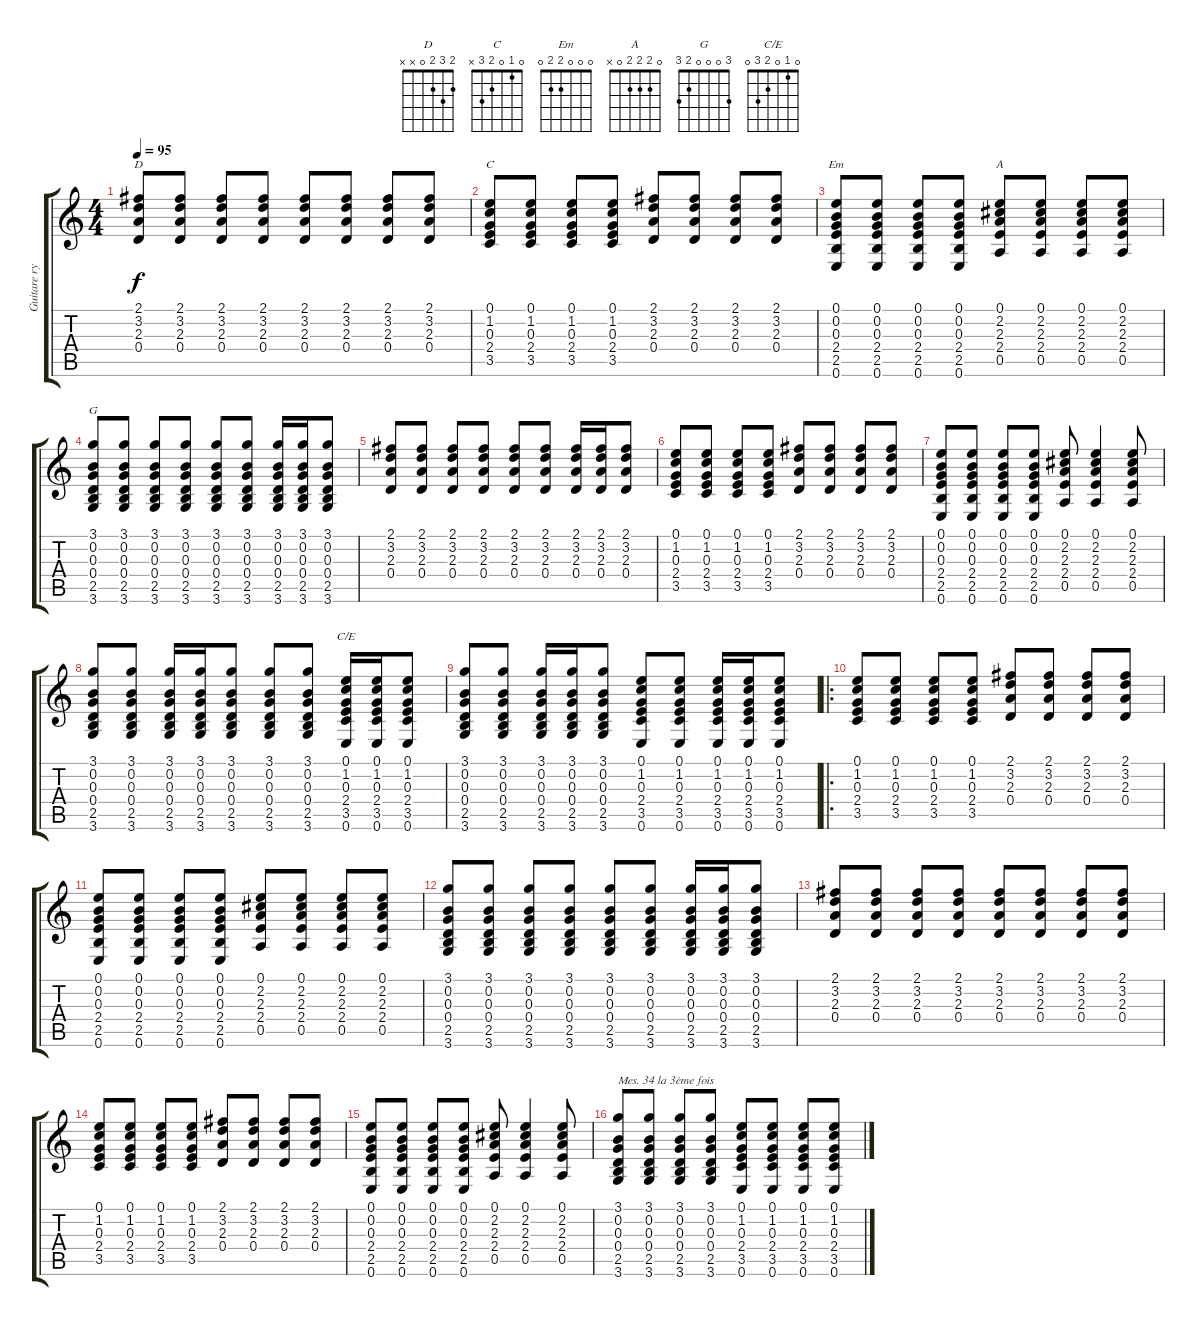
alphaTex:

\track ("Guitare rythmique" "Guitare ry") {instrument acousticguitarsteel}
\staff {score tabs}
\tuning (E4 B3 G3 D3 A2 E2) {hide}
\chord ("D" 2 3 2 0 x x)
\chord ("C" 0 1 0 2 3 x)
\chord ("Em" 0 0 0 2 2 0)
\chord ("A" 0 2 2 2 0 x)
\chord ("G" 3 0 0 0 2 3)
\chord ("C/E" 0 1 0 2 3 0)
\ts (4 4)
\tempo 95
\clef g2
\ks c
(2.1 3.2 2.3 0.4).8{ch "D" dy f} (2.1 3.2 2.3 0.4).8 (2.1 3.2 2.3 0.4).8 (2.1 3.2 2.3 0.4).8 (2.1 3.2 2.3 0.4).8 (2.1 3.2 2.3 0.4).8 (2.1 3.2 2.3 0.4).8 (2.1 3.2 2.3 0.4).8 |
(0.1 1.2 0.3 2.4 3.5).8{ch "C"} (0.1 1.2 0.3 2.4 3.5).8 (0.1 1.2 0.3 2.4 3.5).8 (0.1 1.2 0.3 2.4 3.5).8 (2.1 3.2 2.3 0.4).8 (2.1 3.2 2.3 0.4).8 (2.1 3.2 2.3 0.4).8 (2.1 3.2 2.3 0.4).8 |
(0.1 0.2 0.3 2.4 2.5 0.6).8{ch "Em"} (0.1 0.2 0.3 2.4 2.5 0.6).8 (0.1 0.2 0.3 2.4 2.5 0.6).8 (0.1 0.2 0.3 2.4 2.5 0.6).8 (0.1 2.2 2.3 2.4 0.5).8{ch "A"} (0.1 2.2 2.3 2.4 0.5).8 (0.1 2.2 2.3 2.4 0.5).8 (0.1 2.2 2.3 2.4 0.5).8 |
(3.1 0.2 0.3 0.4 2.5 3.6).8{ch "G"} (3.1 0.2 0.3 0.4 2.5 3.6).8 (3.1 0.2 0.3 0.4 2.5 3.6).8 (3.1 0.2 0.3 0.4 2.5 3.6).8 (3.1 0.2 0.3 0.4 2.5 3.6).8 (3.1 0.2 0.3 0.4 2.5 3.6).8 (3.1 0.2 0.3 0.4 2.5 3.6).16 (3.1 0.2 0.3 0.4 2.5 3.6).16 (3.1 0.2 0.3 0.4 2.5 3.6).8 |
(2.1 3.2 2.3 0.4).8 (2.1 3.2 2.3 0.4).8 (2.1 3.2 2.3 0.4).8 (2.1 3.2 2.3 0.4).8 (2.1 3.2 2.3 0.4).8 (2.1 3.2 2.3 0.4).8 (2.1 3.2 2.3 0.4).16 (2.1 3.2 2.3 0.4).16 (2.1 3.2 2.3 0.4).8 |
(0.1 1.2 0.3 2.4 3.5).8 (0.1 1.2 0.3 2.4 3.5).8 (0.1 1.2 0.3 2.4 3.5).8 (0.1 1.2 0.3 2.4 3.5).8 (2.1 3.2 2.3 0.4).8 (2.1 3.2 2.3 0.4).8 (2.1 3.2 2.3 0.4).8 (2.1 3.2 2.3 0.4).8 |
(0.1 0.2 0.3 2.4 2.5 0.6).8 (0.1 0.2 0.3 2.4 2.5 0.6).8 (0.1 0.2 0.3 2.4 2.5 0.6).8 (0.1 0.2 0.3 2.4 2.5 0.6).8 (0.1 2.2 2.3 2.4 0.5).8 (0.1 2.2 2.3 2.4 0.5).4 (0.1 2.2 2.3 2.4 0.5).8 |
(3.1 0.2 0.3 0.4 2.5 3.6).8 (3.1 0.2 0.3 0.4 2.5 3.6).8 (3.1 0.2 0.3 0.4 2.5 3.6).16 (3.1 0.2 0.3 0.4 2.5 3.6).16 (3.1 0.2 0.3 0.4 2.5 3.6).8 (3.1 0.2 0.3 0.4 2.5 3.6).8 (3.1 0.2 0.3 0.4 2.5 3.6).8 (0.1 1.2 0.3 2.4 3.5 0.6).16{ch "C/E"} (0.1 1.2 0.3 2.4 3.5 0.6).16 (0.1 1.2 0.3 2.4 3.5 0.6).8 |
(3.1 0.2 0.3 0.4 2.5 3.6).8 (3.1 0.2 0.3 0.4 2.5 3.6).8 (3.1 0.2 0.3 0.4 2.5 3.6).16 (3.1 0.2 0.3 0.4 2.5 3.6).16 (3.1 0.2 0.3 0.4 2.5 3.6).8 (0.1 1.2 0.3 2.4 3.5 0.6).8 (0.1 1.2 0.3 2.4 3.5 0.6).8 (0.1 1.2 0.3 2.4 3.5 0.6).16 (0.1 1.2 0.3 2.4 3.5 0.6).16 (0.1 1.2 0.3 2.4 3.5 0.6).8 |
\ro
(0.1 1.2 0.3 2.4 3.5).8 (0.1 1.2 0.3 2.4 3.5).8 (0.1 1.2 0.3 2.4 3.5).8 (0.1 1.2 0.3 2.4 3.5).8 (2.1 3.2 2.3 0.4).8 (2.1 3.2 2.3 0.4).8 (2.1 3.2 2.3 0.4).8 (2.1 3.2 2.3 0.4).8 |
(0.1 0.2 0.3 2.4 2.5 0.6).8 (0.1 0.2 0.3 2.4 2.5 0.6).8 (0.1 0.2 0.3 2.4 2.5 0.6).8 (0.1 0.2 0.3 2.4 2.5 0.6).8 (0.1 2.2 2.3 2.4 0.5).8 (0.1 2.2 2.3 2.4 0.5).8 (0.1 2.2 2.3 2.4 0.5).8 (0.1 2.2 2.3 2.4 0.5).8 |
(3.1 0.2 0.3 0.4 2.5 3.6).8 (3.1 0.2 0.3 0.4 2.5 3.6).8 (3.1 0.2 0.3 0.4 2.5 3.6).8 (3.1 0.2 0.3 0.4 2.5 3.6).8 (3.1 0.2 0.3 0.4 2.5 3.6).8 (3.1 0.2 0.3 0.4 2.5 3.6).8 (3.1 0.2 0.3 0.4 2.5 3.6).16 (3.1 0.2 0.3 0.4 2.5 3.6).16 (3.1 0.2 0.3 0.4 2.5 3.6).8 |
(2.1 3.2 2.3 0.4).8 (2.1 3.2 2.3 0.4).8 (2.1 3.2 2.3 0.4).8 (2.1 3.2 2.3 0.4).8 (2.1 3.2 2.3 0.4).8 (2.1 3.2 2.3 0.4).8 (2.1 3.2 2.3 0.4).8 (2.1 3.2 2.3 0.4).8 |
(0.1 1.2 0.3 2.4 3.5).8 (0.1 1.2 0.3 2.4 3.5).8 (0.1 1.2 0.3 2.4 3.5).8 (0.1 1.2 0.3 2.4 3.5).8 (2.1 3.2 2.3 0.4).8 (2.1 3.2 2.3 0.4).8 (2.1 3.2 2.3 0.4).8 (2.1 3.2 2.3 0.4).8 |
(0.1 0.2 0.3 2.4 2.5 0.6).8 (0.1 0.2 0.3 2.4 2.5 0.6).8 (0.1 0.2 0.3 2.4 2.5 0.6).8 (0.1 0.2 0.3 2.4 2.5 0.6).8 (0.1 2.2 2.3 2.4 0.5).8 (0.1 2.2 2.3 2.4 0.5).4 (0.1 2.2 2.3 2.4 0.5).8 |
(3.1 0.2 0.3 0.4 2.5 3.6).8{txt "Mes. 34 la 3ème fois"} (3.1 0.2 0.3 0.4 2.5 3.6).8 (3.1 0.2 0.3 0.4 2.5 3.6).8 (3.1 0.2 0.3 0.4 2.5 3.6).8 (0.1 1.2 0.3 2.4 3.5 0.6).8 (0.1 1.2 0.3 2.4 3.5 0.6).8 (0.1 1.2 0.3 2.4 3.5 0.6).8 (0.1 1.2 0.3 2.4 3.5 0.6).8
